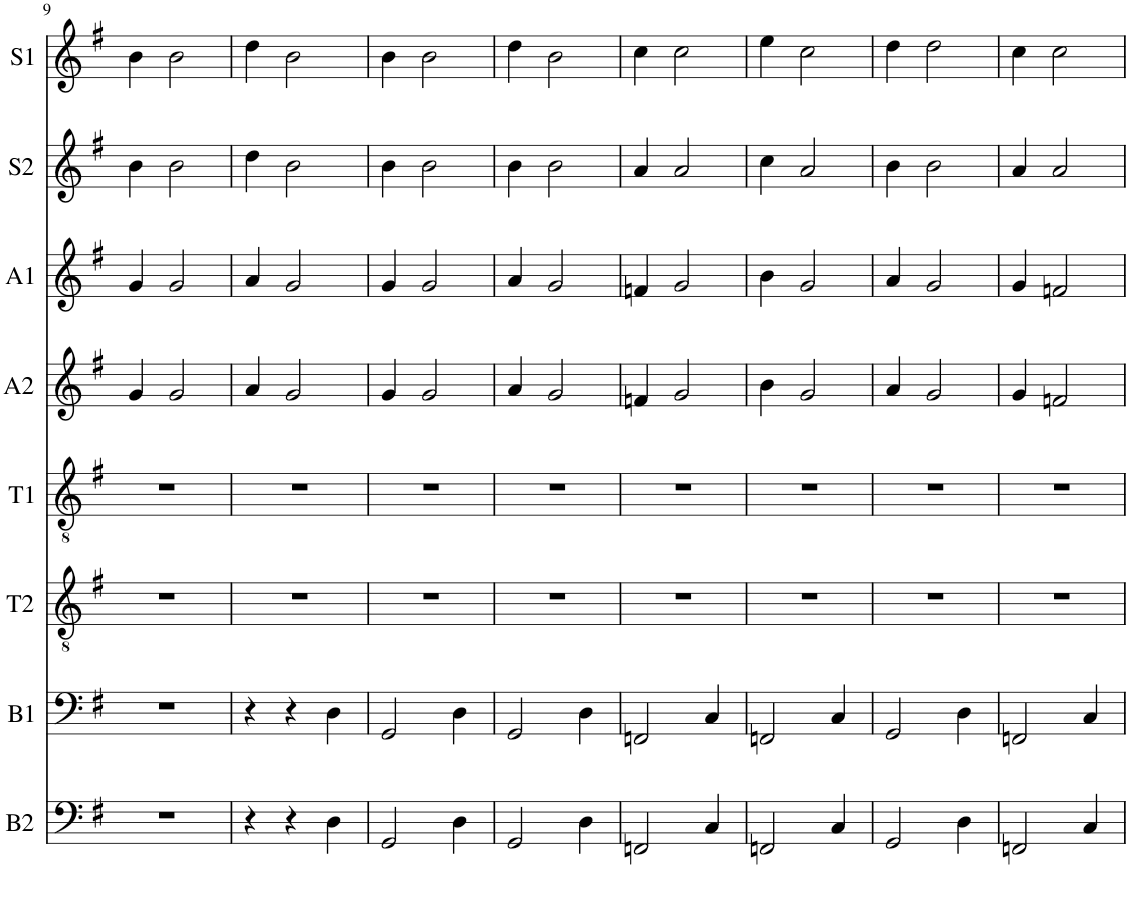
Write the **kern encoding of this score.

**kern	**kern	**kern	**kern	**kern	**kern	**kern	**kern
*part8	*part7	*part6	*part5	*part4	*part3	*part2	*part1
*staff8	*staff7	*staff6	*staff5	*staff4	*staff3	*staff2	*staff1
*I"Bass 2	*I"Bass 1	*I"Tenor 2	*I"Tenor 1	*I"Alto 2	*I"Alto 1	*I"Sop.2	*I"Sop 1
*I'B2	*I'B1	*I'T2	*I'T1	*I'A2	*I'A1	*I'S2	*I'S1
!!LO:PB:g=z
*clefF4	*clefF4	*clefGv2	*clefGv2	*clefG2	*clefG2	*clefG2	*clefG2
*k[f#]	*k[f#]	*k[f#]	*k[f#]	*k[f#]	*k[f#]	*k[f#]	*k[f#]
*M3/4	*M3/4	*M3/4	*M3/4	*M3/4	*M3/4	*M3/4	*M3/4
=9	=9	=9	=9	=9	=9	=9	=9
2.r	2.r	2.r	2.r	4g/	4g/	4b\	4b\
.	.	.	.	2g/	2g/	2b\	2b\
=10	=10	=10	=10	=10	=10	=10	=10
4r	4r	2.r	2.r	4a/	4a/	4dd\	4dd\
4r	4r	.	.	2g/	2g/	2b\	2b\
4D\	4D\	.	.	.	.	.	.
=11	=11	=11	=11	=11	=11	=11	=11
2GG/	2GG/	2.r	2.r	4g/	4g/	4b\	4b\
.	.	.	.	2g/	2g/	2b\	2b\
4D\	4D\	.	.	.	.	.	.
=12	=12	=12	=12	=12	=12	=12	=12
2GG/	2GG/	2.r	2.r	4a/	4a/	4b\	4dd\
.	.	.	.	2g/	2g/	2b\	2b\
4D\	4D\	.	.	.	.	.	.
=13	=13	=13	=13	=13	=13	=13	=13
2FFn/	2FFn/	2.r	2.r	4fn/	4fn/	4a/	4cc\
.	.	.	.	2g/	2g/	2a/	2cc\
4C/	4C/	.	.	.	.	.	.
=14	=14	=14	=14	=14	=14	=14	=14
2FFn/	2FFn/	2.r	2.r	4b\	4b\	4cc\	4ee\
.	.	.	.	2g/	2g/	2a/	2cc\
4C/	4C/	.	.	.	.	.	.
=15	=15	=15	=15	=15	=15	=15	=15
2GG/	2GG/	2.r	2.r	4a/	4a/	4b\	4dd\
.	.	.	.	2g/	2g/	2b\	2dd\
4D\	4D\	.	.	.	.	.	.
=16	=16	=16	=16	=16	=16	=16	=16
2FFn/	2FFn/	2.r	2.r	4g/	4g/	4a/	4cc\
.	.	.	.	2fn/	2fn/	2a/	2cc\
4C/	4C/	.	.	.	.	.	.
=	=	=	=	=	=	=	=
*-	*-	*-	*-	*-	*-	*-	*-
